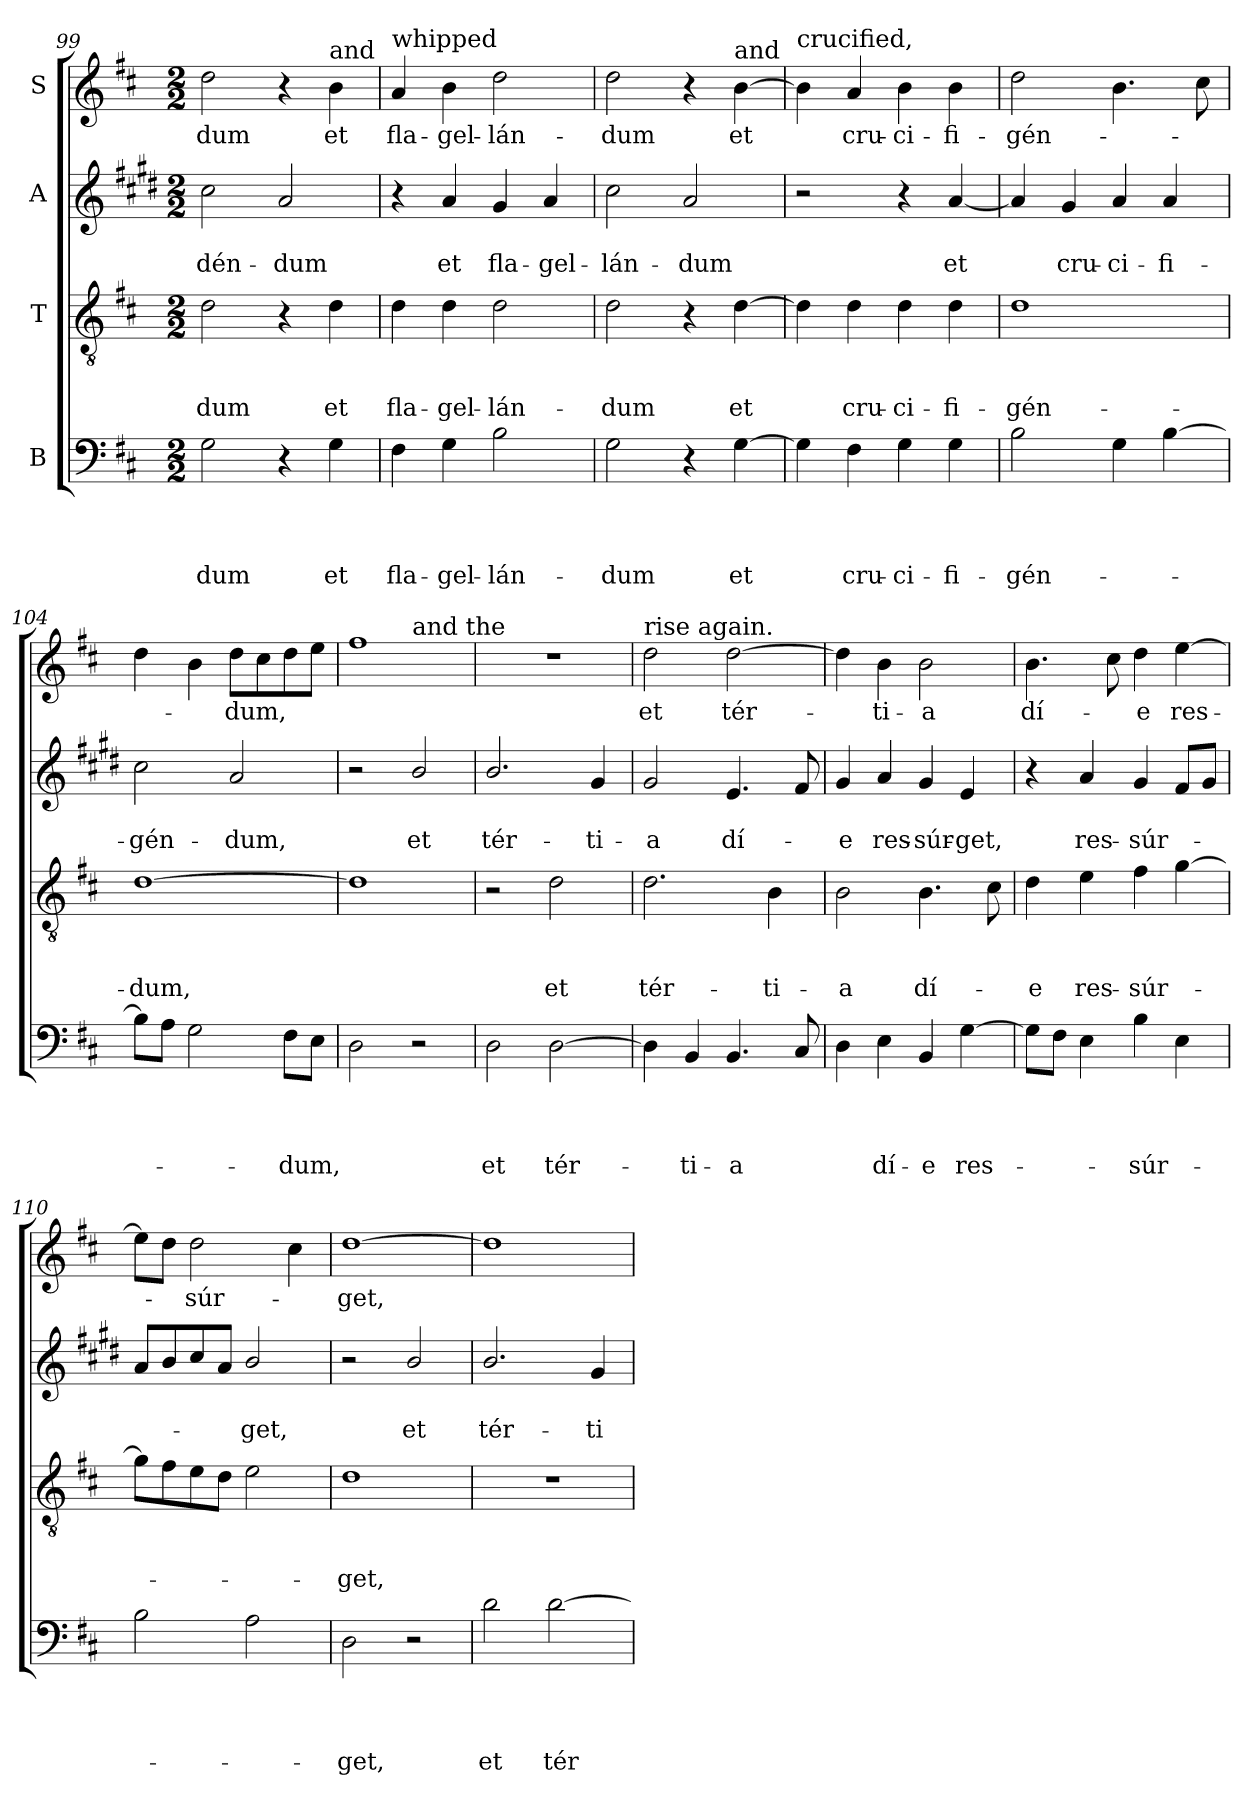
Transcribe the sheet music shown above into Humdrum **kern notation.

**kern	**text	**text	**text	**text	**kern	**text	**text	**text	**kern	**text	**text	**kern	**text
*part4	*part4	*part4	*part4	*part4	*part3	*part3	*part3	*part3	*part2	*part2	*part2	*part1	*part1
*staff4	*staff4	*staff4	*staff4	*staff4	*staff3	*staff3	*staff3	*staff3	*staff2	*staff2	*staff2	*staff1	*staff1
*I"B	*	*	*	*	*I"T	*	*	*	*I"A	*	*	*I"S	*
*clefF4	*	*	*	*	*clefGv2	*	*	*	*clefG2	*	*	*clefG2	*
*	*	*	*	*	*	*	*	*	*ITrd1c2	*	*	*	*
*k[f#c#]	*	*	*	*	*k[f#c#]	*	*	*	*k[f#c#]	*	*	*k[f#c#]	*
*D:	*	*	*	*	*D:	*	*	*	*D:	*	*	*D:	*
*M2/2	*	*	*	*	*M2/2	*	*	*	*M2/2	*	*	*M2/2	*
=99	=99	=99	=99	=99	=99	=99	=99	=99	=99	=99	=99	=99	=99
!	!	!	!	!LO:LY:b	!	!	!	!LO:LY:b	!	!	!LO:LY:b	!	!LO:LY:b
2G\	.	.	.	-dum	2d\	.	.	-dum	2b\	.	-dén-	2dd\	-dum
!	!	!	!	!	!	!	!	!	!	!	!LO:LY:b	!	!
4r	.	.	.	.	4r	.	.	.	2g/	.	-dum	4r	.
!	!	!	!	!	!	!	!	!	!	!	!	!LO:TX:a:t=and	!
!	!	!	!	!LO:LY:b	!	!	!	!LO:LY:b	!	!	!	!	!LO:LY:b
4G\	.	.	.	et	4d\	.	.	et	.	.	.	4b\	et
=100	=100	=100	=100	=100	=100	=100	=100	=100	=100	=100	=100	=100	=100
!	!	!	!	!	!	!	!	!	!	!	!	!LO:TX:a:t=whipped	!
!	!	!	!	!LO:LY:b	!	!	!	!LO:LY:b	!	!	!	!	!LO:LY:b
4F#\	.	.	.	fla-	4d\	.	.	fla-	4r	.	.	4a/	fla-
!	!	!	!	!LO:LY:b	!	!	!	!LO:LY:b	!	!	!LO:LY:b	!	!LO:LY:b
4G\	.	.	.	-gel-	4d\	.	.	-gel-	4g/	.	et	4b\	-gel-
!	!	!	!	!LO:LY:b	!	!	!	!LO:LY:b	!	!	!LO:LY:b	!	!LO:LY:b
2B\	.	.	.	-lán-	2d\	.	.	-lán-	4f#/	.	fla-	2dd\	-lán-
!	!	!	!	!	!	!	!	!	!	!	!LO:LY:b	!	!
.	.	.	.	.	.	.	.	.	4g/	.	-gel-	.	.
!!LO:LB:g=z
=101	=101	=101	=101	=101	=101	=101	=101	=101	=101	=101	=101	=101	=101
!	!	!	!	!LO:LY:b	!	!	!	!LO:LY:b	!	!	!LO:LY:b	!	!LO:LY:b
2G\	.	.	.	-dum	2d\	.	.	-dum	2b\	.	-lán-	2dd\	-dum
!	!	!	!	!	!	!	!	!	!	!	!LO:LY:b	!	!
4r	.	.	.	.	4r	.	.	.	2g/	.	-dum	4r	.
!	!	!	!	!	!	!	!	!	!	!	!	!LO:TX:a:t=and	!
!	!	!	!	!LO:LY:b	!	!	!	!LO:LY:b	!	!	!	!	!LO:LY:b
[4G\	.	.	.	et	[4d\	.	.	et	.	.	.	[4b\	et
=102	=102	=102	=102	=102	=102	=102	=102	=102	=102	=102	=102	=102	=102
!	!	!	!	!	!	!	!	!	!	!	!	!LO:TX:a:t=crucified,	!
4G\]	.	.	.	.	4d\]	.	.	.	2r	.	.	4b\]	.
!	!	!	!	!LO:LY:b	!	!	!	!LO:LY:b	!	!	!	!	!LO:LY:b
4F#\	.	.	.	cru-	4d\	.	.	cru-	.	.	.	4a/	cru-
!	!	!	!	!LO:LY:b	!	!	!	!LO:LY:b	!	!	!	!	!LO:LY:b
4G\	.	.	.	-ci-	4d\	.	.	-ci-	4r	.	.	4b\	-ci-
!	!	!	!	!LO:LY:b	!	!	!	!LO:LY:b	!	!	!LO:LY:b	!	!LO:LY:b
4G\	.	.	.	-fi-	4d\	.	.	-fi-	[4g/	.	et	4b\	-fi-
=103	=103	=103	=103	=103	=103	=103	=103	=103	=103	=103	=103	=103	=103
!	!	!	!	!LO:LY:b	!	!	!	!LO:LY:b	!	!	!	!	!LO:LY:b
2B\	.	.	.	-gén-	1d	.	.	-gén-	4g/]	.	.	2dd\	-gén-
!	!	!	!	!	!	!	!	!	!	!	!LO:LY:b	!	!
.	.	.	.	.	.	.	.	.	4f#/	.	cru-	.	.
!	!	!	!	!	!	!	!	!	!	!	!LO:LY:b	!	!
4G\	.	.	.	.	.	.	.	.	4g/	.	-ci-	4.b\	.
!	!	!	!	!	!	!	!	!	!	!	!LO:LY:b	!	!
[4B\	.	.	.	.	.	.	.	.	4g/	.	-fi-	.	.
.	.	.	.	.	.	.	.	.	.	.	.	8cc#\	.
=104	=104	=104	=104	=104	=104	=104	=104	=104	=104	=104	=104	=104	=104
!	!	!	!	!	!	!	!	!LO:LY:b	!	!	!LO:LY:b	!	!
8B\L]	.	.	.	.	[1d	.	.	-dum,	2b\	.	-gén-	4dd\	.
8A\J	.	.	.	.	.	.	.	.	.	.	.	.	.
2G\	.	.	.	.	.	.	.	.	.	.	.	4b\	.
!	!	!	!	!	!	!	!	!	!	!	!LO:LY:b	!	!LO:LY:b
.	.	.	.	.	.	.	.	.	2g/	.	-dum,	8dd\L	-dum,
.	.	.	.	.	.	.	.	.	.	.	.	8cc#\	.
!	!	!	!	!LO:LY:b	!	!	!	!	!	!	!	!	!
8F#\L	.	.	.	-dum,	.	.	.	.	.	.	.	8dd\	.
8E\J	.	.	.	.	.	.	.	.	.	.	.	8ee\J	.
=105	=105	=105	=105	=105	=105	=105	=105	=105	=105	=105	=105	=105	=105
*	*	*	*	*	*	*	*	*	*	*	*	*^	*
2D\	.	.	.	.	1d]	.	.	.	2r	.	.	1ff#	2ryy	.
!	!	!	!	!	!	!	!	!	!	!	!	!	!LO:TX:a:t=and the	!
!	!	!	!	!	!	!	!	!	!	!	!LO:LY:b	!	!	!
2r	.	.	.	.	.	.	.	.	2a/	.	et	.	2ryy	.
=106	=106	=106	=106	=106	=106	=106	=106	=106	=106	=106	=106	=106	=106	=106
!	!	!	!	!	!	!	!	!	!	!	!	!LO:TX:a:t=third day he will	!	!
!	!	!	!	!LO:LY:b	!	!	!	!	!	!	!LO:LY:b	!	!	!
*	*	*	*	*	*	*	*	*	*	*	*	*v	*v	*
2D\	.	.	.	et	2r	.	.	.	2.a/	.	tér-	1r	.
!	!	!	!	!LO:LY:b	!	!	!	!LO:LY:b	!	!	!	!	!
[2D\	.	.	.	tér-	2d\	.	.	et	.	.	.	.	.
!	!	!	!	!	!	!	!	!	!	!	!LO:LY:b	!	!
.	.	.	.	.	.	.	.	.	4f#/	.	-ti-	.	.
!!LO:PB:g=z
=107	=107	=107	=107	=107	=107	=107	=107	=107	=107	=107	=107	=107	=107
!	!	!	!	!	!	!	!	!	!	!	!	!LO:TX:a:t=rise again.	!
!	!	!	!	!	!	!	!	!LO:LY:b	!	!	!LO:LY:b	!	!LO:LY:b
4D\]	.	.	.	.	2.d\	.	.	tér-	2f#/	.	-a	2dd\	et
!	!	!	!	!LO:LY:b	!	!	!	!	!	!	!	!	!
4BB/	.	.	.	-ti-	.	.	.	.	.	.	.	.	.
!	!	!	!	!LO:LY:b	!	!	!	!	!	!	!LO:LY:b	!	!LO:LY:b
4.BB/	.	.	.	-a	.	.	.	.	4.d/	.	dí-	[2dd\	tér-
!	!	!	!	!	!	!	!	!LO:LY:b	!	!	!	!	!
.	.	.	.	.	4B\	.	.	-ti-	.	.	.	.	.
8C#/	.	.	.	.	.	.	.	.	8e/	.	.	.	.
=108	=108	=108	=108	=108	=108	=108	=108	=108	=108	=108	=108	=108	=108
!	!	!	!	!	!	!	!	!LO:LY:b	!	!	!LO:LY:b	!	!
4D\	.	.	.	.	2B\	.	.	-a	4f#/	.	-e	4dd\]	.
!	!	!	!	!LO:LY:b	!	!	!	!	!	!	!LO:LY:b	!	!LO:LY:b
4E\	.	.	.	dí-	.	.	.	.	4g/	.	res-	4b\	-ti-
!	!	!	!	!LO:LY:b	!	!	!	!LO:LY:b	!	!	!LO:LY:b	!	!LO:LY:b
4BB/	.	.	.	-e	4.B\	.	.	dí-	4f#/	.	-súr-	2b\	-a
!	!	!	!	!LO:LY:b	!	!	!	!	!	!	!LO:LY:b	!	!
[4G\	.	.	.	res-	.	.	.	.	4d/	.	-get,	.	.
.	.	.	.	.	8c#\	.	.	.	.	.	.	.	.
=109	=109	=109	=109	=109	=109	=109	=109	=109	=109	=109	=109	=109	=109
!	!	!	!	!	!	!	!	!LO:LY:b	!	!	!	!	!LO:LY:b
8G\L]	.	.	.	.	4d\	.	.	-e	4r	.	.	4.b\	dí-
8F#\J	.	.	.	.	.	.	.	.	.	.	.	.	.
!	!	!	!	!	!	!	!	!LO:LY:b	!	!	!LO:LY:b	!	!
4E\	.	.	.	.	4e\	.	.	res-	4g/	.	res-	.	.
.	.	.	.	.	.	.	.	.	.	.	.	8cc#\	.
!	!	!	!	!LO:LY:b	!	!	!	!LO:LY:b	!	!	!LO:LY:b	!	!LO:LY:b
4B\	.	.	.	-súr-	4f#\	.	.	-súr-	4f#/	.	-súr-	4dd\	-e
!	!	!	!	!	!	!	!	!	!	!	!	!	!LO:LY:b
4E\	.	.	.	.	[4g\	.	.	.	8e/L	.	.	[4ee\	res-
.	.	.	.	.	.	.	.	.	8f#/J	.	.	.	.
=110	=110	=110	=110	=110	=110	=110	=110	=110	=110	=110	=110	=110	=110
2B\	.	.	.	.	8g\L]	.	.	.	8g/L	.	.	8ee\L]	.
.	.	.	.	.	8f#\	.	.	.	8a/	.	.	8dd\J	.
!	!	!	!	!	!	!	!	!	!	!	!	!	!LO:LY:b
.	.	.	.	.	8e\	.	.	.	8b/	.	.	2dd\	-súr-
.	.	.	.	.	8d\J	.	.	.	8g/J	.	.	.	.
!	!	!	!	!	!	!	!	!	!	!	!LO:LY:b	!	!
2A\	.	.	.	.	2e\	.	.	.	2a/	.	-get,	.	.
.	.	.	.	.	.	.	.	.	.	.	.	4cc#\	.
=111	=111	=111	=111	=111	=111	=111	=111	=111	=111	=111	=111	=111	=111
!	!	!	!	!LO:LY:b	!	!	!	!LO:LY:b	!	!	!	!	!LO:LY:b
2D\	.	.	.	-get,	1d	.	.	-get,	2r	.	.	[1dd	-get,
!	!	!	!	!	!	!	!	!	!	!	!LO:LY:b	!	!
2r	.	.	.	.	.	.	.	.	2a/	.	et	.	.
=112	=112	=112	=112	=112	=112	=112	=112	=112	=112	=112	=112	=112	=112
!	!	!	!	!LO:LY:b	!	!	!	!	!	!	!LO:LY:b	!	!
2d\	.	.	.	et	1r	.	.	.	2.a/	.	tér-	1dd]	.
!	!	!	!	!LO:LY:b	!	!	!	!	!	!	!	!	!
[2d\	.	.	.	tér-	.	.	.	.	.	.	.	.	.
!	!	!	!	!	!	!	!	!	!	!	!LO:LY:b	!	!
.	.	.	.	.	.	.	.	.	4f#/	.	-ti-	.	.
=	=	=	=	=	=	=	=	=	=	=	=	=	=
*-	*-	*-	*-	*-	*-	*-	*-	*-	*-	*-	*-	*-	*-
